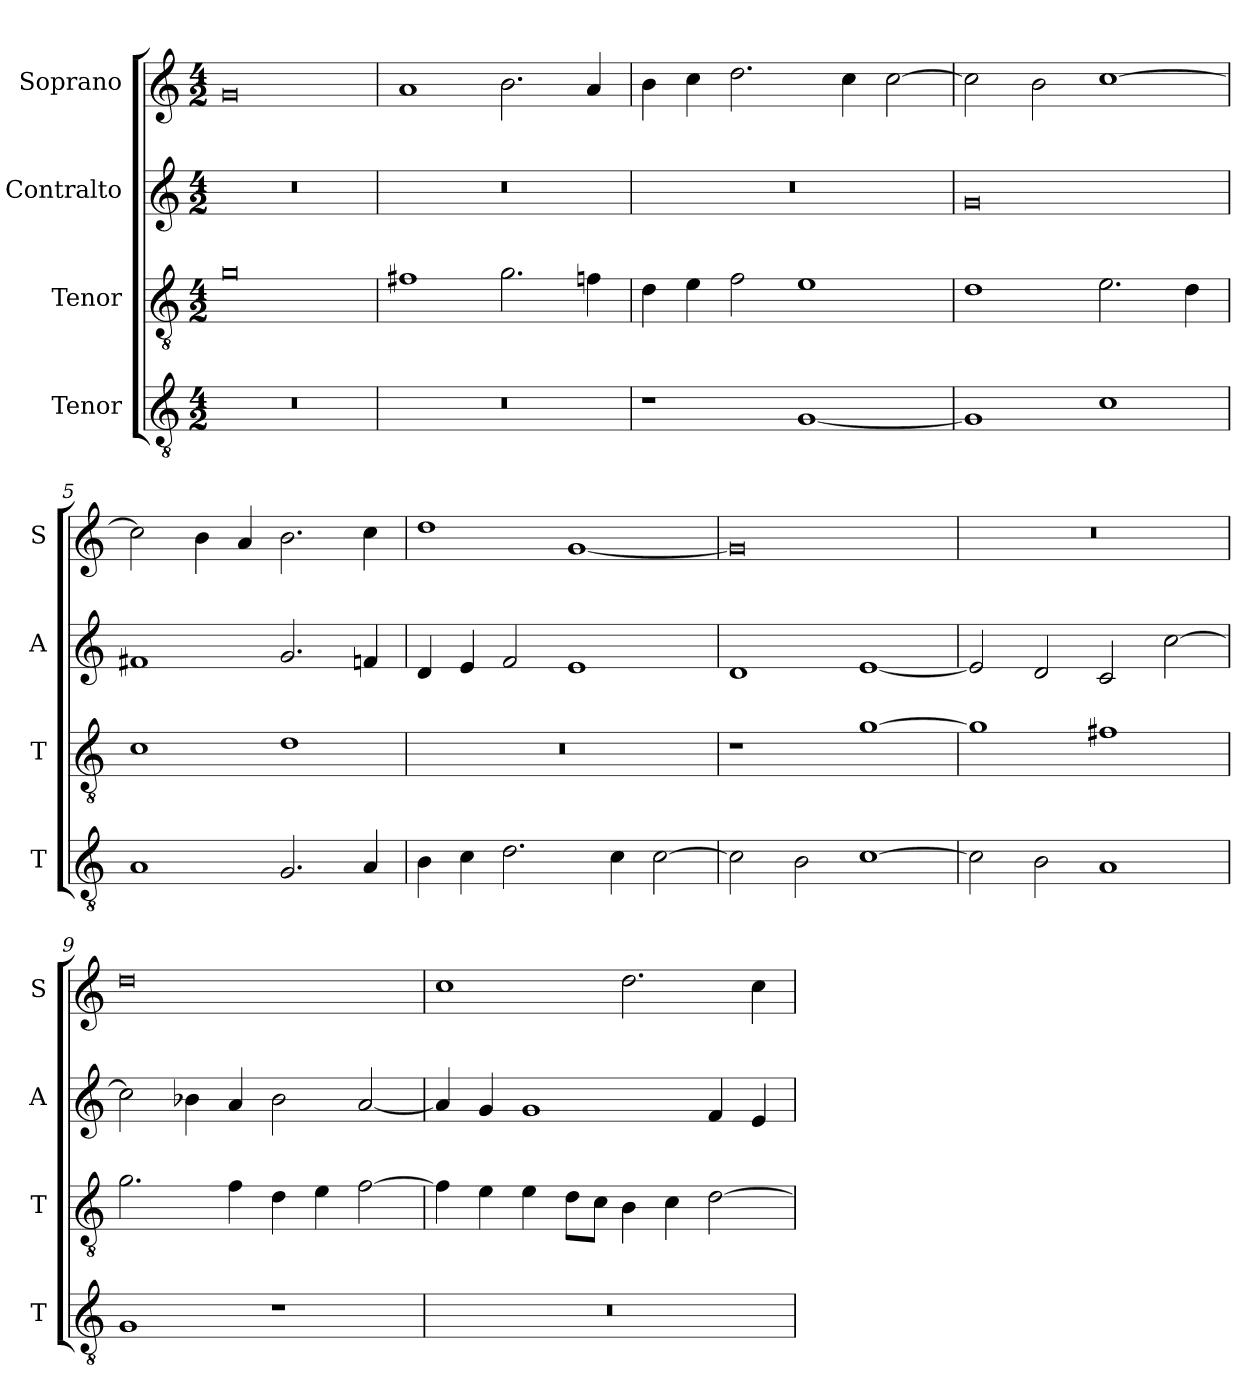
**kern	**kern	**kern	**kern
*part4	*part3	*part2	*part1
*staff4	*staff3	*staff2	*staff1
*I"Tenor	*I"Tenor	*I"Contralto	*I"Soprano
*I'T	*I'T	*I'A	*I'S
*clefGv2	*clefGv2	*clefG2	*clefG2
*k[]	*k[]	*k[]	*k[]
*C:ion	*C:ion	*C:ion	*C:ion
*M4/2	*M4/2	*M4/2	*M4/2
=1	=1	=1	=1
0r	0g	0r	0g
=2	=2	=2	=2
0r	1f#X	0r	1a
.	2.g	.	2.b
.	4fn	.	4a
=3	=3	=3	=3
1r	4d	0r	4b
.	4e	.	4cc
.	2f	.	2.dd
[1G	1e	.	.
.	.	.	4cc
.	.	.	[2cc
=4	=4	=4	=4
1G]	1d	0g	2cc]
.	.	.	2b
1c	2.e	.	[1cc
.	4d	.	.
=5	=5	=5	=5
1A	1c	1f#X	2cc]
.	.	.	4b
.	.	.	4a
2.G	1d	2.g	2.b
4A	.	4fn	4cc
=6	=6	=6	=6
4B	0r	4d	1dd
4c	.	4e	.
2.d	.	2f	.
.	.	1e	[1g
4c	.	.	.
[2c	.	.	.
=7	=7	=7	=7
2c]	1r	1d	0g]
2B	.	.	.
[1c	[1g	[1e	.
=8	=8	=8	=8
2c]	1g]	2e]	0r
2B	.	2d	.
1A	1f#X	2c	.
.	.	[2cc	.
=9	=9	=9	=9
1G	2.g	2cc]	0dd
.	.	4b-X	.
.	4f	4a	.
1r	4d	2b-	.
.	4e	.	.
.	[2f	[2a	.
=10	=10	=10	=10
0r	4f]	4a]	1cc
.	4e	4g	.
.	4e	1g	.
.	8d\L	.	.
.	8c\J	.	.
.	4B	.	2.dd
.	4c	.	.
.	[2d	4f	.
.	.	4e	4cc
=	=	=	=
*-	*-	*-	*-
